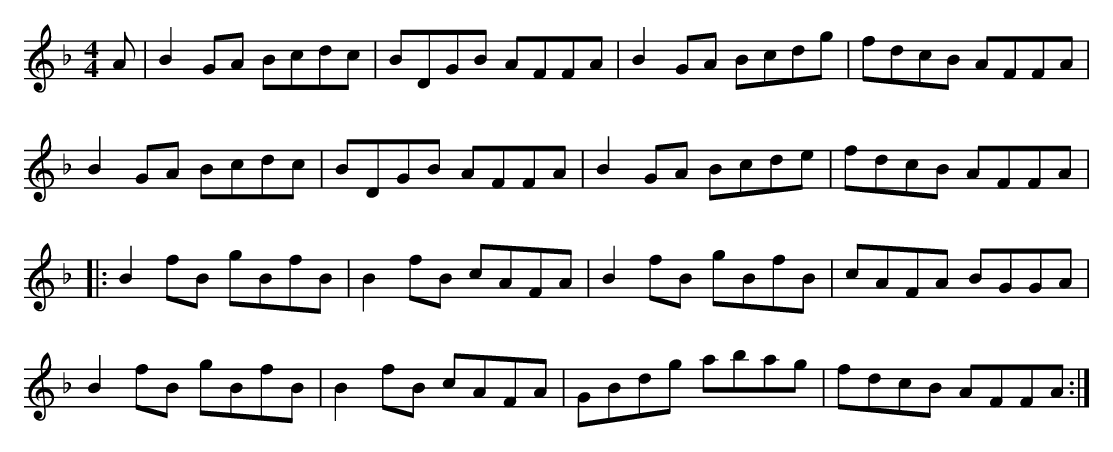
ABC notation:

X:1
M:4/4
K:Gdor
A|B2 GA Bcdc|BDGB AFFA|B2 GA Bcdg|fdcB AFFA|
B2 GA Bcdc|BDGB AFFA|B2 GA Bcde|fdcB AFFA|
|:B2 fB gBfB|B2 fB cAFA|B2 fB gBfB|cAFA BGGA|
B2 fB gBfB|B2 fB cAFA|GBdg abag|fdcB AFFA:|
